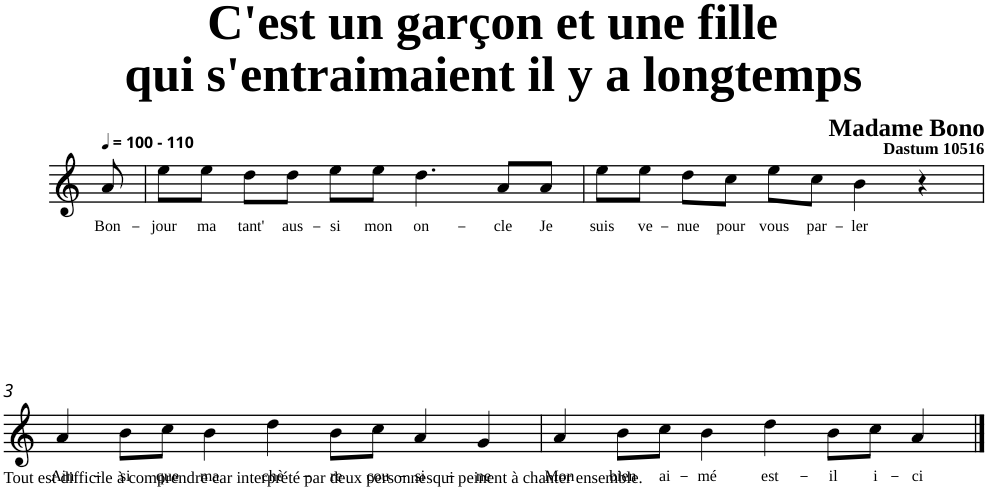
**kern	**text
*part1	*part1
*staff1	*staff1
*clefG2	*
*k[]	*
=	=
!LO:TX:a:B:t=- 110	!
!	!LO:LY:b
8a/	Bon-
=1	=1
!	!LO:LY:b
8ee\L	-jour
!	!LO:LY:b
8ee\J	ma
!	!LO:LY:b
8dd\L	tant'
!	!LO:LY:b
8dd\J	aus-
!	!LO:LY:b
8ee\L	-si
!	!LO:LY:b
8ee\J	mon
!	!LO:LY:b
[4dd\	on-
8ryy	.
!	!LO:LY:b
8a/L	-cle
!	!LO:LY:b
8a/J	Je
=2	=2
!	!LO:LY:b
8ee\L	suis
8dd\]	.
!	!LO:LY:b
8ee\J	ve-
!	!LO:LY:b
8dd\L	-nue
!	!LO:LY:b
8cc\J	pour
!	!LO:LY:b
8ee\L	vous
!	!LO:LY:b
8cc\J	par-
!	!LO:LY:b
4b\	-ler
4r	.
!!LO:LB:g=z
=3	=3
!	!LO:LY:b
4a/	Ain-
!	!LO:LY:b
8b\L	-si
!	!LO:LY:b
8cc\J	que
!	!LO:LY:b
4b\	ma
!	!LO:LY:b
4dd\	chè-
!	!LO:LY:b
8b\L	-re
!	!LO:LY:b
8cc\J	cou-
!	!LO:LY:b
4a/	-si-
!	!LO:LY:b
4g/	-ne
=4	=4
!	!LO:LY:b
4a/	Mon
!	!LO:LY:b
8b\L	bien
!	!LO:LY:b
8cc\J	ai-
!	!LO:LY:b
4b\	-mé
!	!LO:LY:b
4dd\	est-
!	!LO:LY:b
8b\L	-il
!	!LO:LY:b
8cc\J	i-
!	!LO:LY:b
4a/	-ci
==	==
*-	*-
